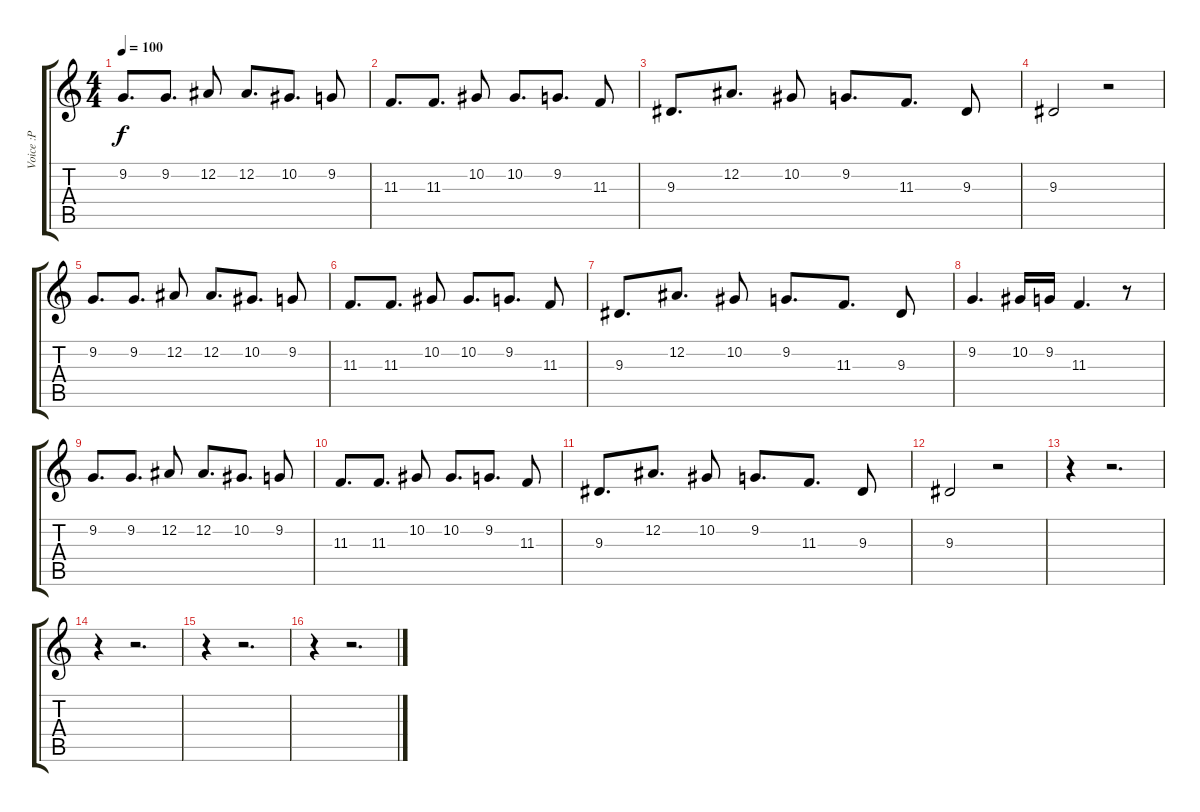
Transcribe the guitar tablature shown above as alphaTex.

\track ("Voice :P" "Voice :P") {instrument ocarina}
\staff {score tabs}
\tuning (Eb4 Bb3 Gb3 Db3 Ab2 Eb2) {hide}
\ts (4 4)
\tempo 100
\clef g2
\ks c
9.2.8{d dy f} 9.2.8{d} 12.2.8 12.2.8{d} 10.2.8{d} 9.2.8 |
11.3.8{d} 11.3.8{d} 10.2.8 10.2.8{d} 9.2.8{d} 11.3.8 |
9.3.8{d} 12.2.8{d} 10.2.8 9.2.8{d} 11.3.8{d} 9.3.8 |
9.3.2 r.2 |
9.2.8{d} 9.2.8{d} 12.2.8 12.2.8{d} 10.2.8{d} 9.2.8 |
11.3.8{d} 11.3.8{d} 10.2.8 10.2.8{d} 9.2.8{d} 11.3.8 |
9.3.8{d} 12.2.8{d} 10.2.8 9.2.8{d} 11.3.8{d} 9.3.8 |
9.2.4{d} 10.2.16 9.2.16 11.3.4{d} r.8 |
9.2.8{d} 9.2.8{d} 12.2.8 12.2.8{d} 10.2.8{d} 9.2.8 |
11.3.8{d} 11.3.8{d} 10.2.8 10.2.8{d} 9.2.8{d} 11.3.8 |
9.3.8{d} 12.2.8{d} 10.2.8 9.2.8{d} 11.3.8{d} 9.3.8 |
9.3.2 r.2 |
r.4 r.2{d} |
r.4 r.2{d} |
r.4 r.2{d} |
r.4 r.2{d}
